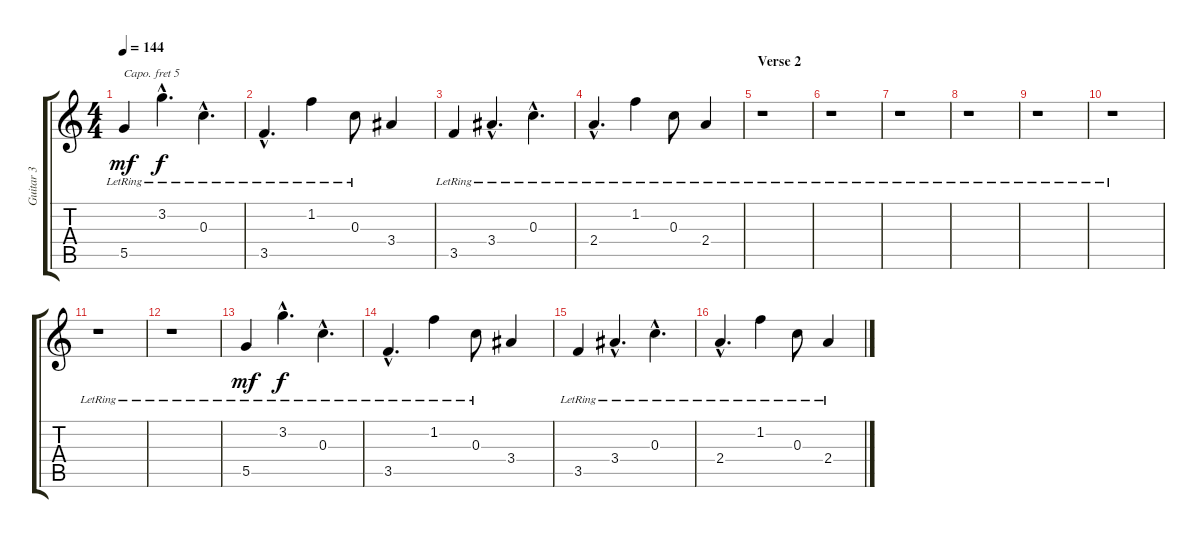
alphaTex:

\track ("Guitar 3" "Guitar 3") {instrument electricguitarclean}
\staff {score tabs}
\capo 5
\tuning (E4 B3 G3 D3 A2 E2) {hide}
\ts (4 4)
\tempo 144
\clef g2
\ks c
5.5{lr}.4{dy mf} 3.2{hac lr}.4{d dy f} 0.3{hac lr}.4{d} |
3.5{hac lr}.4{d} 1.2{lr}.4 0.3{lr}.8 3.4.4 |
3.5{lr}.4 3.4{hac lr}.4{d} 0.3{hac lr}.4{d} |
2.4{hac lr}.4{d} 1.2{lr}.4 0.3{lr}.8 2.4{lr}.4 |
\section ("" "Verse 2")
r.1 |
r.1 |
r.1 |
r.1 |
r.1 |
r.1 |
r.1 |
r.1 |
5.5{lr}.4{dy mf} 3.2{hac lr}.4{d dy f} 0.3{hac lr}.4{d} |
3.5{hac lr}.4{d} 1.2{lr}.4 0.3{lr}.8 3.4.4 |
3.5{lr}.4 3.4{hac lr}.4{d} 0.3{hac lr}.4{d} |
2.4{hac lr}.4{d} 1.2{lr}.4 0.3{lr}.8 2.4{lr}.4
